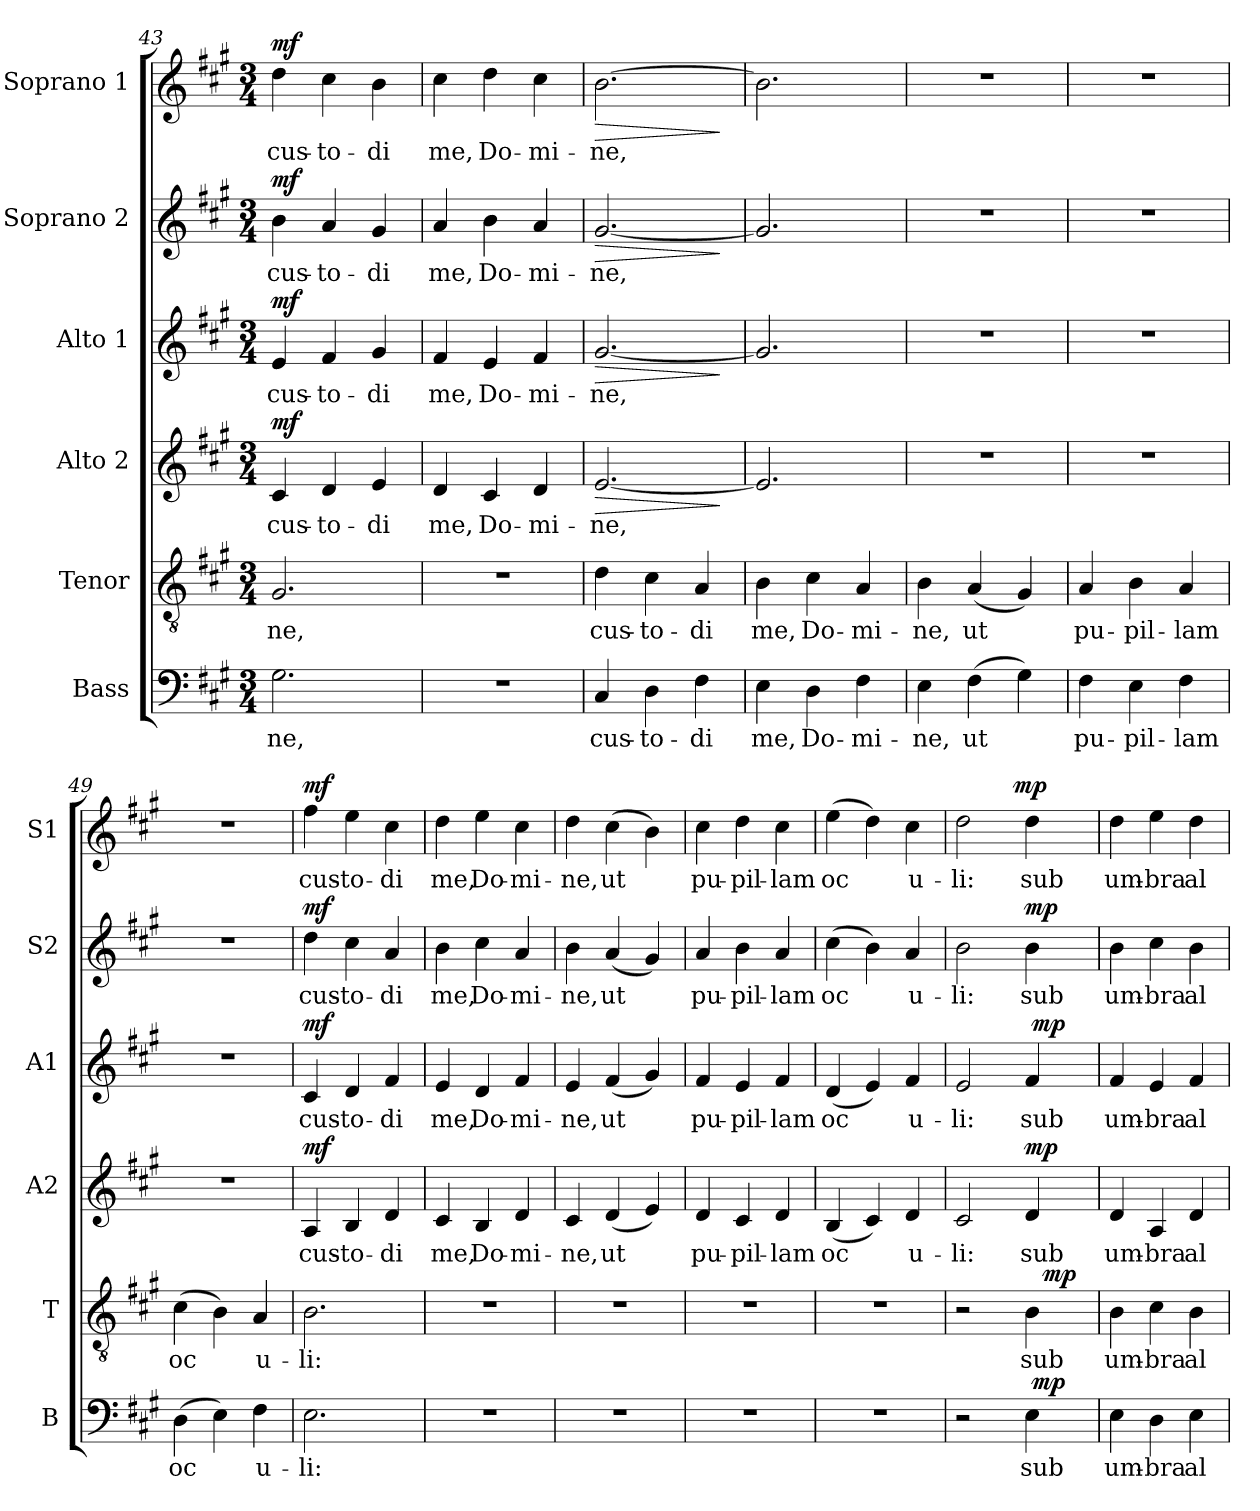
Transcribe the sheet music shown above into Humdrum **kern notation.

**kern	**text	**dynam	**kern	**text	**dynam	**kern	**text	**dynam	**kern	**text	**dynam	**kern	**text	**dynam	**kern	**text	**dynam
*part6	*part6	*part6	*part5	*part5	*part5	*part4	*part4	*part4	*part3	*part3	*part3	*part2	*part2	*part2	*part1	*part1	*part1
*staff6	*staff6	*staff6	*staff5	*staff5	*staff5	*staff4	*staff4	*staff4	*staff3	*staff3	*staff3	*staff2	*staff2	*staff2	*staff1	*staff1	*staff1
*I"Bass	*	*	*I"Tenor	*	*	*I"Alto 2	*	*	*I"Alto 1	*	*	*I"Soprano 2	*	*	*I"Soprano 1	*	*
*I'B	*	*	*I'T	*	*	*I'A2	*	*	*I'A1	*	*	*I'S2	*	*	*I'S1	*	*
*clefF4	*	*	*clefGv2	*	*	*clefG2	*	*	*clefG2	*	*	*clefG2	*	*	*clefG2	*	*
*k[f#c#g#]	*	*	*k[f#c#g#]	*	*	*k[f#c#g#]	*	*	*k[f#c#g#]	*	*	*k[f#c#g#]	*	*	*k[f#c#g#]	*	*
*A:	*	*	*A:	*	*	*A:	*	*	*A:	*	*	*A:	*	*	*A:	*	*
*M3/4	*	*	*M3/4	*	*	*M3/4	*	*	*M3/4	*	*	*M3/4	*	*	*M3/4	*	*
=43	=43	=43	=43	=43	=43	=43	=43	=43	=43	=43	=43	=43	=43	=43	=43	=43	=43
!	!LO:LY:b:cj	!	!	!LO:LY:b:cj	!	!	!LO:LY:b:cj	!LO:DY:a	!	!LO:LY:b:cj	!LO:DY:a	!	!LO:LY:b:cj	!LO:DY:a	!	!LO:LY:b:cj	!LO:DY:a
2.G#\	-ne,	.	2.G#/	-ne,	.	4c#/	cus-	mf	4e/	cus-	mf	4b\	cus-	mf	4dd\	cus-	mf
!	!	!	!	!	!	!	!LO:LY:b:cj	!	!	!LO:LY:b:cj	!	!	!LO:LY:b:cj	!	!	!LO:LY:b:cj	!
.	.	.	.	.	.	4d/	-to-	.	4f#/	-to-	.	4a/	-to-	.	4cc#\	-to-	.
!	!	!	!	!	!	!	!LO:LY:b:cj	!	!	!LO:LY:b:cj	!	!	!LO:LY:b:cj	!	!	!LO:LY:b:cj	!
.	.	.	.	.	.	4e/	-di	.	4g#/	-di	.	4g#/	-di	.	4b\	-di	.
=44	=44	=44	=44	=44	=44	=44	=44	=44	=44	=44	=44	=44	=44	=44	=44	=44	=44
!	!	!	!	!	!	!	!LO:LY:b:cj	!	!	!LO:LY:b:cj	!	!	!LO:LY:b:cj	!	!	!LO:LY:b:cj	!
2.r	.	.	2.r	.	.	4d/	me,	.	4f#/	me,	.	4a/	me,	.	4cc#\	me,	.
!	!	!	!	!	!	!	!LO:LY:b:cj	!	!	!LO:LY:b:cj	!	!	!LO:LY:b:cj	!	!	!LO:LY:b:cj	!
.	.	.	.	.	.	4c#/	Do-	.	4e/	Do-	.	4b\	Do-	.	4dd\	Do-	.
!	!	!	!	!	!	!	!LO:LY:b:cj	!	!	!LO:LY:b:cj	!	!	!LO:LY:b:cj	!	!	!LO:LY:b:cj	!
.	.	.	.	.	.	4d/	-mi-	.	4f#/	-mi-	.	4a/	-mi-	.	4cc#\	-mi-	.
!!LO:PB:g=z
=45	=45	=45	=45	=45	=45	=45	=45	=45	=45	=45	=45	=45	=45	=45	=45	=45	=45
!	!LO:LY:b:cj	!	!	!LO:LY:b:cj	!	!	!LO:LY:b:cj	!LO:HP:b	!	!LO:LY:b:cj	!LO:HP:b	!	!LO:LY:b:cj	!LO:HP:b	!	!LO:LY:b:cj	!LO:HP:b
4C#/	cus-	.	4d\	cus-	.	[<2.e/	-ne,	>	[<2.g#/	-ne,	>	[<2.g#/	-ne,	>	[>2.b\	-ne,	>
!	!LO:LY:b:cj	!	!	!LO:LY:b:cj	!	!	!	!	!	!	!	!	!	!	!	!	!
4D\	-to-	.	4c#\	-to-	.	.	.	.	.	.	.	.	.	.	.	.	.
!	!LO:LY:b:cj	!	!	!LO:LY:b:cj	!	!	!	!	!	!	!	!	!	!	!	!	!
4F#\	-di	.	4A/	-di	.	.	.	.	.	.	.	.	.	.	.	.	.
.	.	.	.	.	.	.	.	]	.	.	]	.	.	]	.	.	]
=46	=46	=46	=46	=46	=46	=46	=46	=46	=46	=46	=46	=46	=46	=46	=46	=46	=46
!	!LO:LY:b:cj	!	!	!LO:LY:b:cj	!	!	!LO:LY:b:cj	!	!	!LO:LY:b:cj	!	!	!LO:LY:b:cj	!	!	!LO:LY:b:cj	!
4E\	me,	.	4B\	me,	.	2.e/]	.	.	2.g#/]	.	.	2.g#/]	.	.	2.b\]	.	.
!	!LO:LY:b:cj	!	!	!LO:LY:b:cj	!	!	!	!	!	!	!	!	!	!	!	!	!
4D\	Do-	.	4c#\	Do-	.	.	.	.	.	.	.	.	.	.	.	.	.
!	!LO:LY:b:cj	!	!	!LO:LY:b:cj	!	!	!	!	!	!	!	!	!	!	!	!	!
4F#\	-mi-	.	4A/	-mi-	.	.	.	.	.	.	.	.	.	.	.	.	.
=47	=47	=47	=47	=47	=47	=47	=47	=47	=47	=47	=47	=47	=47	=47	=47	=47	=47
!	!LO:LY:b:cj	!	!	!LO:LY:b:cj	!	!	!	!	!	!	!	!	!	!	!	!	!
4E\	-ne,	.	4B\	-ne,	.	2.r	.	.	2.r	.	.	2.r	.	.	2.r	.	.
!	!LO:LY:b:cj	!	!	!LO:LY:b:cj	!	!	!	!	!	!	!	!	!	!	!	!	!
(>4F#\	ut	.	(<4A/	ut	.	.	.	.	.	.	.	.	.	.	.	.	.
!	!LO:LY:b:cj	!	!	!LO:LY:b:cj	!	!	!	!	!	!	!	!	!	!	!	!	!
4G#\)	.	.	4G#/)	.	.	.	.	.	.	.	.	.	.	.	.	.	.
=48	=48	=48	=48	=48	=48	=48	=48	=48	=48	=48	=48	=48	=48	=48	=48	=48	=48
!	!LO:LY:b:cj	!	!	!LO:LY:b:cj	!	!	!	!	!	!	!	!	!	!	!	!	!
4F#\	pu-	.	4A/	pu-	.	2.r	.	.	2.r	.	.	2.r	.	.	2.r	.	.
!	!LO:LY:b:cj	!	!	!LO:LY:b:cj	!	!	!	!	!	!	!	!	!	!	!	!	!
4E\	-pil-	.	4B\	-pil-	.	.	.	.	.	.	.	.	.	.	.	.	.
!	!LO:LY:b:cj	!	!	!LO:LY:b:cj	!	!	!	!	!	!	!	!	!	!	!	!	!
4F#\	-lam	.	4A/	-lam	.	.	.	.	.	.	.	.	.	.	.	.	.
=49	=49	=49	=49	=49	=49	=49	=49	=49	=49	=49	=49	=49	=49	=49	=49	=49	=49
!	!LO:LY:b:cj	!	!	!LO:LY:b:cj	!	!	!	!	!	!	!	!	!	!	!	!	!
(>4D\	oc-	.	(>4c#\	oc-	.	2.r	.	.	2.r	.	.	2.r	.	.	2.r	.	.
!	!LO:LY:b:cj	!	!	!LO:LY:b:cj	!	!	!	!	!	!	!	!	!	!	!	!	!
4E\)	--	.	4B\)	--	.	.	.	.	.	.	.	.	.	.	.	.	.
!	!LO:LY:b:cj	!	!	!LO:LY:b:cj	!	!	!	!	!	!	!	!	!	!	!	!	!
4F#\	-u-	.	4A/	-u-	.	.	.	.	.	.	.	.	.	.	.	.	.
!!LO:PB:g=z
=50	=50	=50	=50	=50	=50	=50	=50	=50	=50	=50	=50	=50	=50	=50	=50	=50	=50
!	!LO:LY:b:cj	!	!	!LO:LY:b:cj	!	!	!LO:LY:b:cj	!LO:DY:a	!	!LO:LY:b:cj	!LO:DY:a	!	!LO:LY:b:cj	!LO:DY:a	!	!LO:LY:b:cj	!LO:DY:a
2.E\	-li:	.	2.B\	-li:	.	4A/	cus-	mf	4c#/	cus-	mf	4dd\	cus-	mf	4ff#\	cus-	mf
!	!	!	!	!	!	!	!LO:LY:b:cj	!	!	!LO:LY:b:cj	!	!	!LO:LY:b:cj	!	!	!LO:LY:b:cj	!
.	.	.	.	.	.	4B/	-to-	.	4d/	-to-	.	4cc#\	-to-	.	4ee\	-to-	.
!	!	!	!	!	!	!	!LO:LY:b:cj	!	!	!LO:LY:b:cj	!	!	!LO:LY:b:cj	!	!	!LO:LY:b:cj	!
.	.	.	.	.	.	4d/	-di	.	4f#/	-di	.	4a/	-di	.	4cc#\	-di	.
=51	=51	=51	=51	=51	=51	=51	=51	=51	=51	=51	=51	=51	=51	=51	=51	=51	=51
!	!	!	!	!	!	!	!LO:LY:b:cj	!	!	!LO:LY:b:cj	!	!	!LO:LY:b:cj	!	!	!LO:LY:b:cj	!
2.r	.	.	2.r	.	.	4c#/	me,	.	4e/	me,	.	4b\	me,	.	4dd\	me,	.
!	!	!	!	!	!	!	!LO:LY:b:cj	!	!	!LO:LY:b:cj	!	!	!LO:LY:b:cj	!	!	!LO:LY:b:cj	!
.	.	.	.	.	.	4B/	Do-	.	4d/	Do-	.	4cc#\	Do-	.	4ee\	Do-	.
!	!	!	!	!	!	!	!LO:LY:b:cj	!	!	!LO:LY:b:cj	!	!	!LO:LY:b:cj	!	!	!LO:LY:b:cj	!
.	.	.	.	.	.	4d/	-mi-	.	4f#/	-mi-	.	4a/	-mi-	.	4cc#\	-mi-	.
=52	=52	=52	=52	=52	=52	=52	=52	=52	=52	=52	=52	=52	=52	=52	=52	=52	=52
!	!	!	!	!	!	!	!LO:LY:b:cj	!	!	!LO:LY:b:cj	!	!	!LO:LY:b:cj	!	!	!LO:LY:b:cj	!
2.r	.	.	2.r	.	.	4c#/	-ne,	.	4e/	-ne,	.	4b\	-ne,	.	4dd\	-ne,	.
!	!	!	!	!	!	!	!LO:LY:b:cj	!	!	!LO:LY:b:cj	!	!	!LO:LY:b:cj	!	!	!LO:LY:b:cj	!
.	.	.	.	.	.	(<4d/	ut	.	(<4f#/	ut	.	(<4a/	ut	.	(>4cc#\	ut	.
!	!	!	!	!	!	!	!LO:LY:b:cj	!	!	!LO:LY:b:cj	!	!	!LO:LY:b:cj	!	!	!LO:LY:b:cj	!
.	.	.	.	.	.	4e/)	.	.	4g#/)	.	.	4g#/)	.	.	4b\)	.	.
=53	=53	=53	=53	=53	=53	=53	=53	=53	=53	=53	=53	=53	=53	=53	=53	=53	=53
!	!	!	!	!	!	!	!LO:LY:b:cj	!	!	!LO:LY:b:cj	!	!	!LO:LY:b:cj	!	!	!LO:LY:b:cj	!
2.r	.	.	2.r	.	.	4d/	pu-	.	4f#/	pu-	.	4a/	pu-	.	4cc#\	pu-	.
!	!	!	!	!	!	!	!LO:LY:b:cj	!	!	!LO:LY:b:cj	!	!	!LO:LY:b:cj	!	!	!LO:LY:b:cj	!
.	.	.	.	.	.	4c#/	-pil-	.	4e/	-pil-	.	4b\	-pil-	.	4dd\	-pil-	.
!	!	!	!	!	!	!	!LO:LY:b:cj	!	!	!LO:LY:b:cj	!	!	!LO:LY:b:cj	!	!	!LO:LY:b:cj	!
.	.	.	.	.	.	4d/	-lam	.	4f#/	-lam	.	4a/	-lam	.	4cc#\	-lam	.
=54	=54	=54	=54	=54	=54	=54	=54	=54	=54	=54	=54	=54	=54	=54	=54	=54	=54
!	!	!	!	!	!	!	!LO:LY:b:cj	!	!	!LO:LY:b:cj	!	!	!LO:LY:b:cj	!	!	!LO:LY:b:cj	!
2.r	.	.	2.r	.	.	(<4B/	oc-	.	(<4d/	oc-	.	(>4cc#\	oc-	.	(>4ee\	oc-	.
!	!	!	!	!	!	!	!LO:LY:b:cj	!	!	!LO:LY:b:cj	!	!	!LO:LY:b:cj	!	!	!LO:LY:b:cj	!
.	.	.	.	.	.	4c#/)	--	.	4e/)	--	.	4b\)	--	.	4dd\)	--	.
!	!	!	!	!	!	!	!LO:LY:b:cj	!	!	!LO:LY:b:cj	!	!	!LO:LY:b:cj	!	!	!LO:LY:b:cj	!
.	.	.	.	.	.	4d/	-u-	.	4f#/	-u-	.	4a/	-u-	.	4cc#\	-u-	.
!!LO:PB:g=z
=55	=55	=55	=55	=55	=55	=55	=55	=55	=55	=55	=55	=55	=55	=55	=55	=55	=55
!	!	!	!	!	!	!	!LO:LY:b:cj	!	!	!LO:LY:b:cj	!	!	!LO:LY:b:cj	!	!	!LO:LY:b:cj	!
*^	*	*	*^	*	*	*	*	*	*^	*	*	*	*	*	*^	*	*
2r	2ryy	.	.	2r	2ryy	.	.	2c#/	-li:	.	2e/	2ryy	-li:	.	2b\	-li:	.	2dd\	4...ryy	-li:	.
!	!	!	!	!	!	!	!	!	!	!	!	!	!	!	!	!	!	!	!	!	!LO:DY:a
.	.	.	.	.	.	.	.	.	.	.	.	.	.	.	.	.	.	.	4ryy	.	mp
!	!	!LO:LY:b:cj	!	!	!	!LO:LY:b:cj	!	!	!LO:LY:b:cj	!LO:DY:a	!	!	!LO:LY:b:cj	!	!	!LO:LY:b:cj	!LO:DY:a	!	!	!LO:LY:b:cj	!
4E\	64ryy	sub	.	4B\	32.ryy	sub	.	4d/	sub	mp	4f#/	64ryy	sub	.	4b\	sub	mp	4dd\	.	sub	.
!	!	!	!LO:DY:a	!	!	!	!	!	!	!	!	!	!	!LO:DY:a	!	!	!	!	!	!	!
.	8...ryy	.	mp	.	.	.	.	.	.	.	.	8...ryy	.	mp	.	.	.	.	.	.	.
!	!	!	!	!	!	!	!LO:DY:a	!	!	!	!	!	!	!	!	!	!	!	!	!	!
.	.	.	.	.	8ryy	.	mp	.	.	.	.	.	.	.	.	.	.	.	.	.	.
.	.	.	.	.	16ryy	.	.	.	.	.	.	.	.	.	.	.	.	.	.	.	.
.	.	.	.	.	.	.	.	.	.	.	.	.	.	.	.	.	.	.	32ryy	.	.
.	.	.	.	.	64ryy	.	.	.	.	.	.	.	.	.	.	.	.	.	.	.	.
=56	=56	=56	=56	=56	=56	=56	=56	=56	=56	=56	=56	=56	=56	=56	=56	=56	=56	=56	=56	=56	=56
!	!	!LO:LY:b:cj	!	!	!	!LO:LY:b:cj	!	!	!LO:LY:b:cj	!	!	!	!LO:LY:b:cj	!	!	!LO:LY:b:cj	!	!	!	!LO:LY:b:cj	!
*v	*v	*	*	*	*	*	*	*	*	*	*v	*v	*	*	*	*	*	*v	*v	*	*
*	*	*	*v	*v	*	*	*	*	*	*	*	*	*	*	*	*	*	*
4E\	um-	.	4B\	um-	.	4d/	um-	.	4f#/	um-	.	4b\	um-	.	4dd\	um-	.
!	!LO:LY:b:cj	!	!	!LO:LY:b:cj	!	!	!LO:LY:b:cj	!	!	!LO:LY:b:cj	!	!	!LO:LY:b:cj	!	!	!LO:LY:b:cj	!
4D\	-bra	.	4c#\	-bra	.	4A/	-bra	.	4e/	-bra	.	4cc#\	-bra	.	4ee\	-bra	.
!	!LO:LY:b:cj	!	!	!LO:LY:b:cj	!	!	!LO:LY:b:cj	!	!	!LO:LY:b:cj	!	!	!LO:LY:b:cj	!	!	!LO:LY:b:cj	!
4E\	al-	.	4B\	al-	.	4d/	al-	.	4f#/	al-	.	4b\	al-	.	4dd\	al-	.
=	=	=	=	=	=	=	=	=	=	=	=	=	=	=	=	=	=
*-	*-	*-	*-	*-	*-	*-	*-	*-	*-	*-	*-	*-	*-	*-	*-	*-	*-
